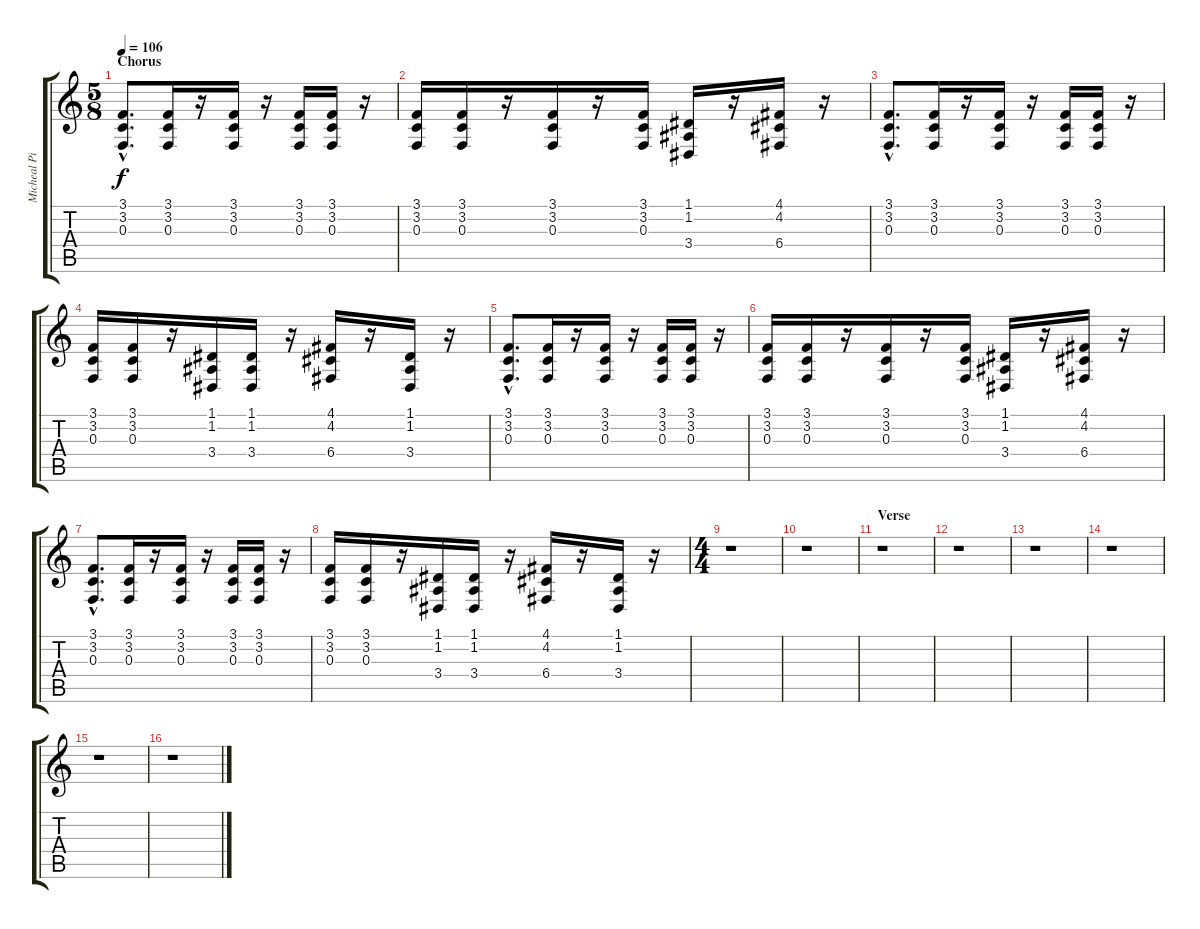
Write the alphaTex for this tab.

\track ("Micheal Pinella" "Micheal Pi") {instrument drawbarorgan}
\staff {score tabs}
\tuning (D4 A3 F3 C3 G2 D2) {hide}
\ts (5 8)
\section ("" "Chorus")
\tempo 106
\clef g2
\ks c
(3.1{hac} 3.2{hac} 0.3{hac}).8{d dy f} (3.1 3.2 0.3).16 r.16 (3.1 3.2 0.3).16 r.16 (3.1 3.2 0.3).16 (3.1 3.2 0.3).16 r.16 |
(3.1 3.2 0.3).16 (3.1 3.2 0.3).16 r.16 (3.1 3.2 0.3).16 r.16 (3.1 3.2 0.3).16 (1.1 1.2 3.4).16 r.16 (4.1 4.2 6.4).16 r.16 |
(3.1{hac} 3.2{hac} 0.3{hac}).8{d} (3.1 3.2 0.3).16 r.16 (3.1 3.2 0.3).16 r.16 (3.1 3.2 0.3).16 (3.1 3.2 0.3).16 r.16 |
(3.1 3.2 0.3).16 (3.1 3.2 0.3).16 r.16 (1.1 1.2 3.4).16 (1.1 1.2 3.4).16 r.16 (4.1 4.2 6.4).16 r.16 (1.1 1.2 3.4).16 r.16 |
(3.1{hac} 3.2{hac} 0.3{hac}).8{d} (3.1 3.2 0.3).16 r.16 (3.1 3.2 0.3).16 r.16 (3.1 3.2 0.3).16 (3.1 3.2 0.3).16 r.16 |
(3.1 3.2 0.3).16 (3.1 3.2 0.3).16 r.16 (3.1 3.2 0.3).16 r.16 (3.1 3.2 0.3).16 (1.1 1.2 3.4).16 r.16 (4.1 4.2 6.4).16 r.16 |
(3.1{hac} 3.2{hac} 0.3{hac}).8{d} (3.1 3.2 0.3).16 r.16 (3.1 3.2 0.3).16 r.16 (3.1 3.2 0.3).16 (3.1 3.2 0.3).16 r.16 |
(3.1 3.2 0.3).16 (3.1 3.2 0.3).16 r.16 (1.1 1.2 3.4).16 (1.1 1.2 3.4).16 r.16 (4.1 4.2 6.4).16 r.16 (1.1 1.2 3.4).16 r.16 |
\ts (4 4)
r.1 |
r.1 |
\section ("" "Verse")
r.1 |
r.1 |
r.1 |
r.1 |
r.1 |
r.1
